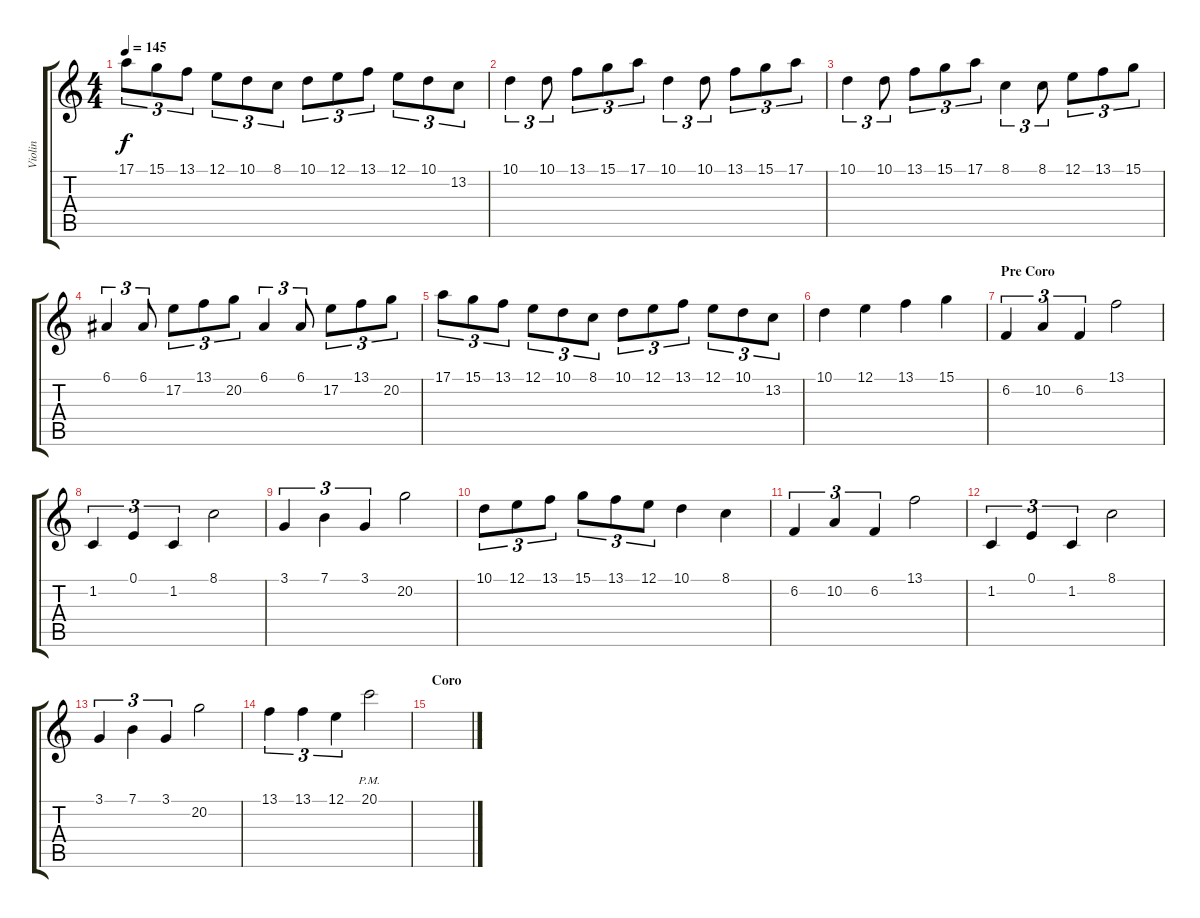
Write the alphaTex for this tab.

\track ("Violin" "Violin") {instrument violin}
\staff {score tabs}
\tuning (E4 B3 G3 D3 A2 E2) {hide}
\ts (4 4)
\tempo 145
\clef g2
\ks c
17.1.8{tu (3 2) dy f} 15.1.8{tu (3 2)} 13.1.8{tu (3 2)} 12.1.8{tu (3 2)} 10.1.8{tu (3 2)} 8.1.8{tu (3 2)} 10.1.8{tu (3 2)} 12.1.8{tu (3 2)} 13.1.8{tu (3 2)} 12.1.8{tu (3 2)} 10.1.8{tu (3 2)} 13.2.8{tu (3 2)} |
10.1.4{tu (3 2)} 10.1.8{tu (3 2)} 13.1.8{tu (3 2)} 15.1.8{tu (3 2)} 17.1.8{tu (3 2)} 10.1.4{tu (3 2)} 10.1.8{tu (3 2)} 13.1.8{tu (3 2)} 15.1.8{tu (3 2)} 17.1.8{tu (3 2)} |
10.1.4{tu (3 2)} 10.1.8{tu (3 2)} 13.1.8{tu (3 2)} 15.1.8{tu (3 2)} 17.1.8{tu (3 2)} 8.1.4{tu (3 2)} 8.1.8{tu (3 2)} 12.1.8{tu (3 2)} 13.1.8{tu (3 2)} 15.1.8{tu (3 2)} |
6.1.4{tu (3 2)} 6.1.8{tu (3 2)} 17.2.8{tu (3 2)} 13.1.8{tu (3 2)} 20.2.8{tu (3 2)} 6.1.4{tu (3 2)} 6.1.8{tu (3 2)} 17.2.8{tu (3 2)} 13.1.8{tu (3 2)} 20.2.8{tu (3 2)} |
17.1.8{tu (3 2)} 15.1.8{tu (3 2)} 13.1.8{tu (3 2)} 12.1.8{tu (3 2)} 10.1.8{tu (3 2)} 8.1.8{tu (3 2)} 10.1.8{tu (3 2)} 12.1.8{tu (3 2)} 13.1.8{tu (3 2)} 12.1.8{tu (3 2)} 10.1.8{tu (3 2)} 13.2.8{tu (3 2)} |
10.1.4 12.1.4 13.1.4 15.1.4 |
\section ("" "Pre Coro")
6.2.4{tu (3 2)} 10.2.4{tu (3 2)} 6.2.4{tu (3 2)} 13.1.2 |
1.2.4{tu (3 2)} 0.1.4{tu (3 2)} 1.2.4{tu (3 2)} 8.1.2 |
3.1.4{tu (3 2)} 7.1.4{tu (3 2)} 3.1.4{tu (3 2)} 20.2.2 |
10.1.8{tu (3 2)} 12.1.8{tu (3 2)} 13.1.8{tu (3 2)} 15.1.8{tu (3 2)} 13.1.8{tu (3 2)} 12.1.8{tu (3 2)} 10.1.4 8.1.4 |
6.2.4{tu (3 2)} 10.2.4{tu (3 2)} 6.2.4{tu (3 2)} 13.1.2 |
1.2.4{tu (3 2)} 0.1.4{tu (3 2)} 1.2.4{tu (3 2)} 8.1.2 |
3.1.4{tu (3 2)} 7.1.4{tu (3 2)} 3.1.4{tu (3 2)} 20.2.2 |
13.1.4{tu (3 2)} 13.1.4{tu (3 2)} 12.1.4{tu (3 2)} 20.1{pm}.2 |
\section ("" "Coro")
